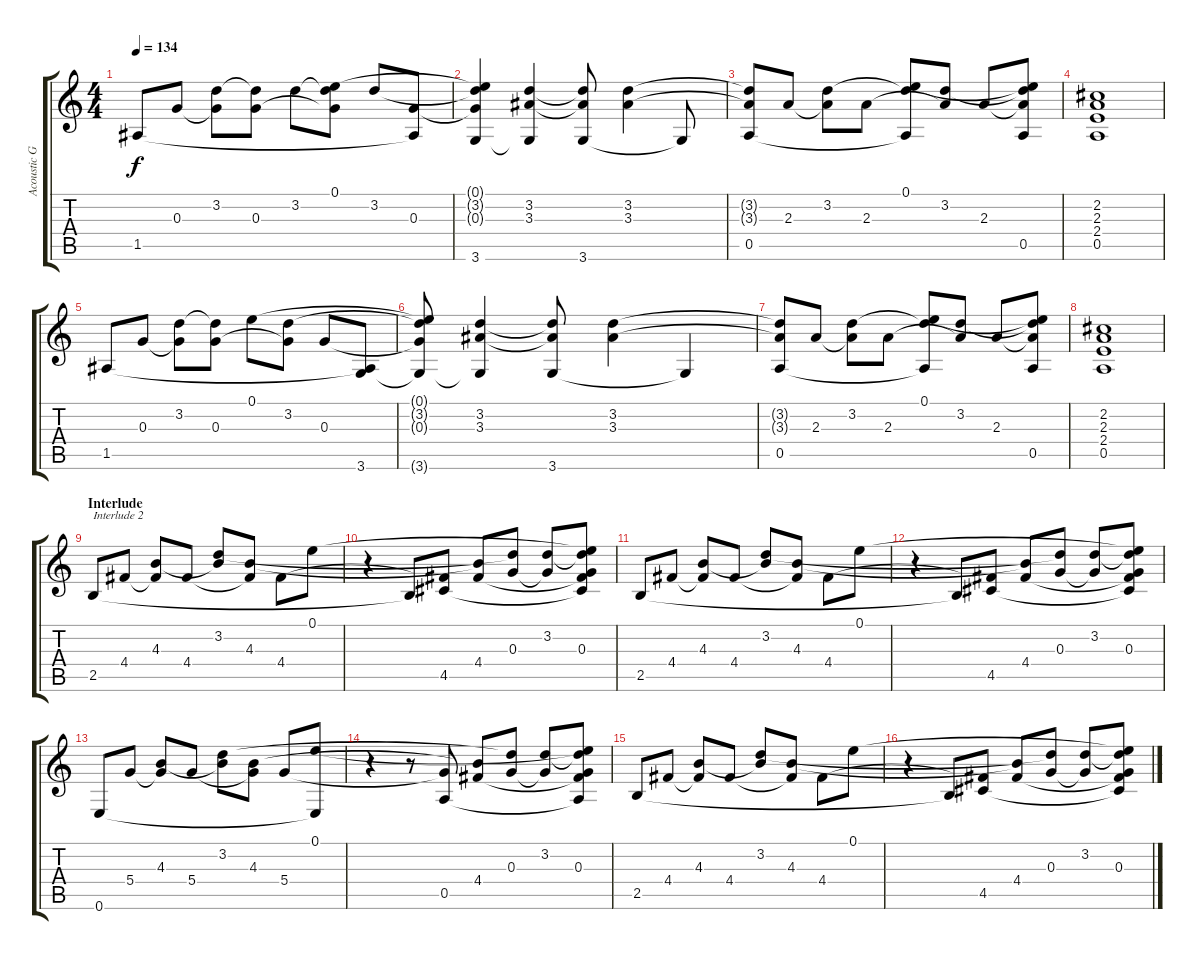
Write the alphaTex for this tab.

\track ("Acoustic Guitar" "Acoustic G") {instrument acousticguitarsteel}
\staff {score tabs}
\tuning (E4 B3 G3 D3 A2 E2) {hide}
\ts (4 4)
\tempo 134
\clef g2
\ks c
1.5.8{dy f} 0.3.8 (3.2 0.3{t}).8 (3.2{t} 0.3).8 3.2.8 (0.1 3.2{t} 0.3{t}).8 3.2.8 (0.3 1.5{t}).8 |
(0.1{t} 3.2{t} 0.3{t} 3.6).4 (3.2 3.3 3.6{t}).4 (3.2{t} 3.3{t} 3.6).8 (3.2 3.3).4 3.6{t}.8 |
(3.2{t} 3.3{t} 0.5).8 2.3.8 (3.2 2.3{t}).8 2.3.8 (0.1 3.2{t} 0.5{t}).8 (3.2 2.3{t}).8 2.3.8 (0.1{t} 3.2{t} 2.3{t} 0.5).8 |
(2.2 2.3 2.4 0.5).1 |
1.5.8 0.3.8 (3.2 0.3{t}).8 (3.2{t} 0.3).8 0.1.8 (3.2 0.3{t}).8 0.3.8 (1.5{t} 3.6).8 |
(0.1{t} 3.2{t} 0.3{t} 3.6{t}).8 (3.2 3.3 3.6{t}).4 (3.2{t} 3.3{t} 3.6).8 (3.2 3.3).4 3.6{t}.4 |
(3.2{t} 3.3{t} 0.5).8 2.3.8 (3.2 2.3{t}).8 2.3.8 (0.1 3.2{t} 0.5{t}).8 (3.2 2.3{t}).8 2.3.8 (0.1{t} 3.2{t} 2.3{t} 0.5).8 |
(2.2 2.3 2.4 0.5).1 |
\section ("" "Interlude")
2.5.8{txt "Interlude 2"} 4.4.8 (4.3 4.4{t}).8 4.4.8 (3.2 4.3{t}).8 (4.3 4.4{t}).8 4.4.8 0.1.8 |
r.4 2.5{t}.8 (4.4{t} 4.5).8 (4.3{t} 4.4).8 (3.2{t} 0.3).8 (3.2 0.3{t}).8 (0.1{t} 3.2{t} 0.3 4.4{t} 4.5{t}).8 |
2.5.8 4.4.8 (4.3 4.4{t}).8 4.4.8 (3.2 4.3{t}).8 (4.3 4.4{t}).8 4.4.8 0.1.8 |
r.4 2.5{t}.8 (4.4{t} 4.5).8 (4.3{t} 4.4).8 (3.2{t} 0.3).8 (3.2 0.3{t}).8 (0.1{t} 3.2{t} 0.3 4.4{t} 4.5{t}).8 |
0.6.8 5.4.8 (4.3 5.4{t}).8 5.4.8 (3.2 4.3{t}).8 (4.3 5.4{t}).8 5.4.8 (0.1 0.6{t}).8 |
r.4 r.8 (5.4{t} 0.5).8 (4.3{t} 4.4).8 (3.2{t} 0.3).8 (3.2 0.3{t}).8 (0.1{t} 3.2{t} 0.3 4.4{t} 0.5{t}).8 |
2.5.8 4.4.8 (4.3 4.4{t}).8 4.4.8 (3.2 4.3{t}).8 (4.3 4.4{t}).8 4.4.8 0.1.8 |
r.4 2.5{t}.8 (4.4{t} 4.5).8 (4.3{t} 4.4).8 (3.2{t} 0.3).8 (3.2 0.3{t}).8 (0.1{t} 3.2{t} 0.3 4.4{t} 4.5{t}).8
